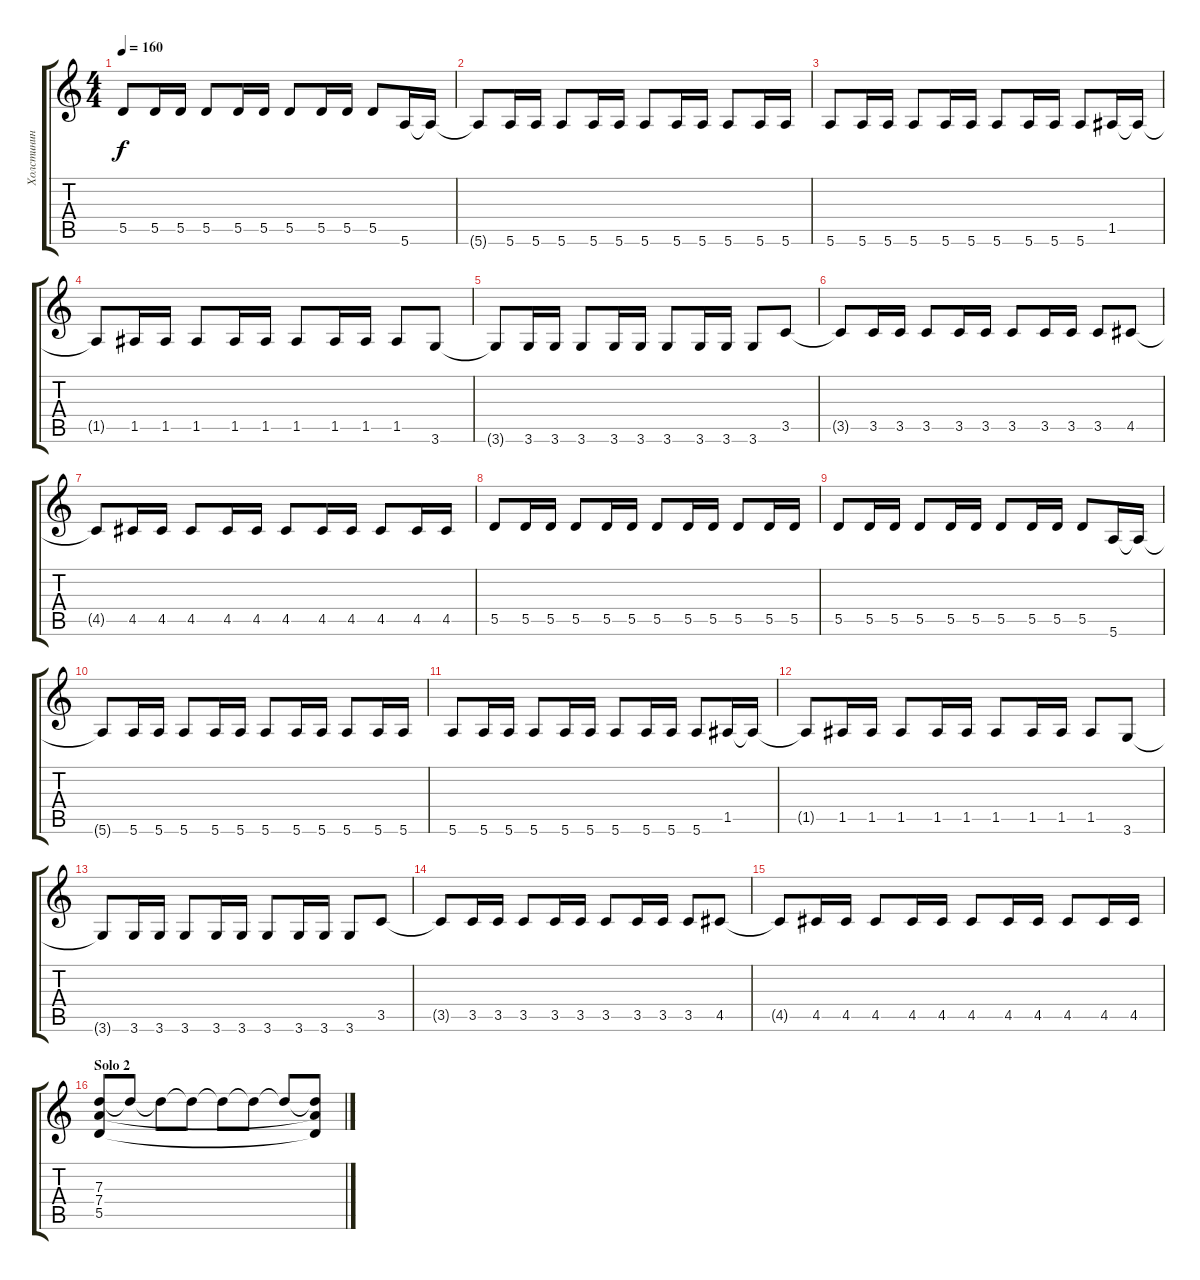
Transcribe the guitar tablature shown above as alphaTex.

\track ("Холстинин (Guitar 2)" "Холстинин ") {instrument distortionguitar}
\staff {score tabs}
\tuning (E4 B3 G3 D3 A2 E2) {hide}
\ts (4 4)
\tempo 160
\clef g2
\ks c
5.5.8{dy f} 5.5.16 5.5.16 5.5.8 5.5.16 5.5.16 5.5.8 5.5.16 5.5.16 5.5.8 5.6.16 5.6{t}.16 |
5.6{t}.8 5.6.16 5.6.16 5.6.8 5.6.16 5.6.16 5.6.8 5.6.16 5.6.16 5.6.8 5.6.16 5.6.16 |
5.6.8 5.6.16 5.6.16 5.6.8 5.6.16 5.6.16 5.6.8 5.6.16 5.6.16 5.6.8 1.5.16 1.5{t}.16 |
1.5{t}.8 1.5.16 1.5.16 1.5.8 1.5.16 1.5.16 1.5.8 1.5.16 1.5.16 1.5.8 3.6.8 |
3.6{t}.8 3.6.16 3.6.16 3.6.8 3.6.16 3.6.16 3.6.8 3.6.16 3.6.16 3.6.8 3.5.8 |
3.5{t}.8 3.5.16 3.5.16 3.5.8 3.5.16 3.5.16 3.5.8 3.5.16 3.5.16 3.5.8 4.5.8 |
4.5{t}.8 4.5.16 4.5.16 4.5.8 4.5.16 4.5.16 4.5.8 4.5.16 4.5.16 4.5.8 4.5.16 4.5.16 |
5.5.8 5.5.16 5.5.16 5.5.8 5.5.16 5.5.16 5.5.8 5.5.16 5.5.16 5.5.8 5.5.16 5.5.16 |
5.5.8 5.5.16 5.5.16 5.5.8 5.5.16 5.5.16 5.5.8 5.5.16 5.5.16 5.5.8 5.6.16 5.6{t}.16 |
5.6{t}.8 5.6.16 5.6.16 5.6.8 5.6.16 5.6.16 5.6.8 5.6.16 5.6.16 5.6.8 5.6.16 5.6.16 |
5.6.8 5.6.16 5.6.16 5.6.8 5.6.16 5.6.16 5.6.8 5.6.16 5.6.16 5.6.8 1.5.16 1.5{t}.16 |
1.5{t}.8 1.5.16 1.5.16 1.5.8 1.5.16 1.5.16 1.5.8 1.5.16 1.5.16 1.5.8 3.6.8 |
3.6{t}.8 3.6.16 3.6.16 3.6.8 3.6.16 3.6.16 3.6.8 3.6.16 3.6.16 3.6.8 3.5.8 |
3.5{t}.8 3.5.16 3.5.16 3.5.8 3.5.16 3.5.16 3.5.8 3.5.16 3.5.16 3.5.8 4.5.8 |
4.5{t}.8 4.5.16 4.5.16 4.5.8 4.5.16 4.5.16 4.5.8 4.5.16 4.5.16 4.5.8 4.5.16 4.5.16 |
\section ("" "Solo 2")
(7.3 7.4 5.5).8 7.3{t}.8 7.3{t}.8 7.3{t}.8 7.3{t}.8 7.3{t}.8 7.3{t}.8 (7.3{t} 7.4{t} 5.5{t}).8
